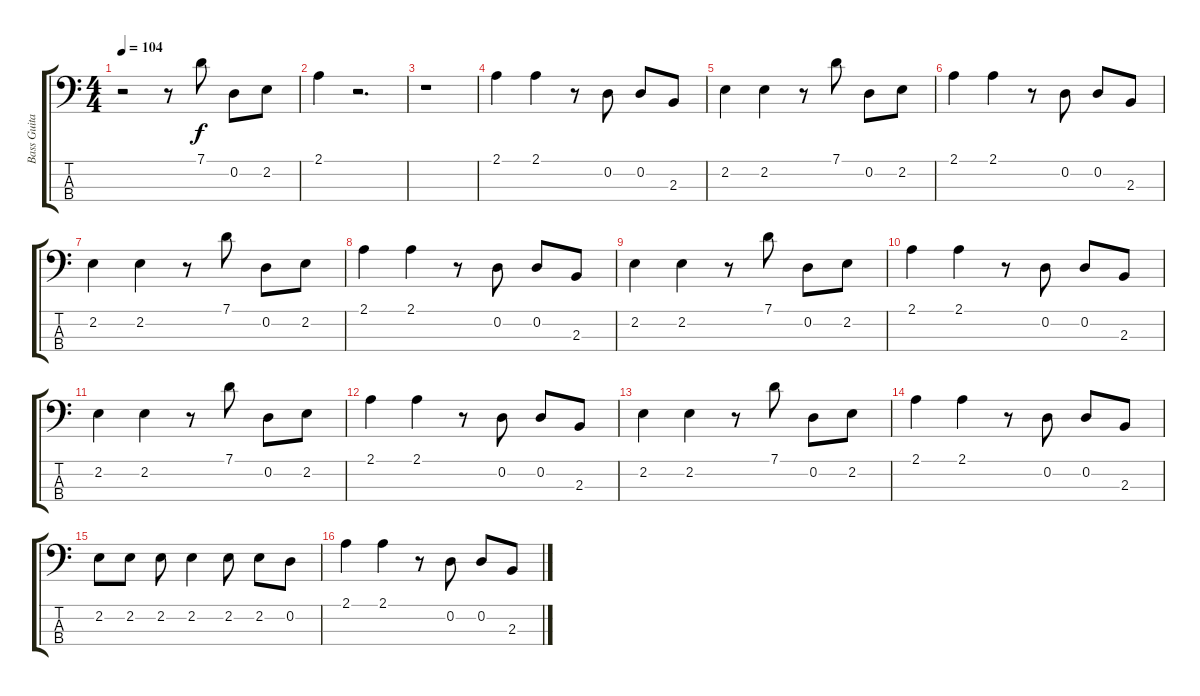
\track ("Bass Guitar" "Bass Guita") {instrument electricbassfinger}
\staff {score tabs}
\tuning (G2 D2 A1 E1) {hide}
\ts (4 4)
\tempo 104
\clef f4
\ks c
r.2{dy f} r.8 7.1.8 0.2.8 2.2.8 |
2.1.4 r.2{d} |
r.1 |
2.1.4 2.1.4 r.8 0.2.8 0.2.8 2.3.8 |
2.2.4 2.2.4 r.8 7.1.8 0.2.8 2.2.8 |
2.1.4 2.1.4 r.8 0.2.8 0.2.8 2.3.8 |
2.2.4 2.2.4 r.8 7.1.8 0.2.8 2.2.8 |
2.1.4 2.1.4 r.8 0.2.8 0.2.8 2.3.8 |
2.2.4 2.2.4 r.8 7.1.8 0.2.8 2.2.8 |
2.1.4 2.1.4 r.8 0.2.8 0.2.8 2.3.8 |
2.2.4 2.2.4 r.8 7.1.8 0.2.8 2.2.8 |
2.1.4 2.1.4 r.8 0.2.8 0.2.8 2.3.8 |
2.2.4 2.2.4 r.8 7.1.8 0.2.8 2.2.8 |
2.1.4 2.1.4 r.8 0.2.8 0.2.8 2.3.8 |
2.2.8 2.2.8 2.2.8 2.2.4 2.2.8 2.2.8 0.2.8 |
2.1.4 2.1.4 r.8 0.2.8 0.2.8 2.3.8
